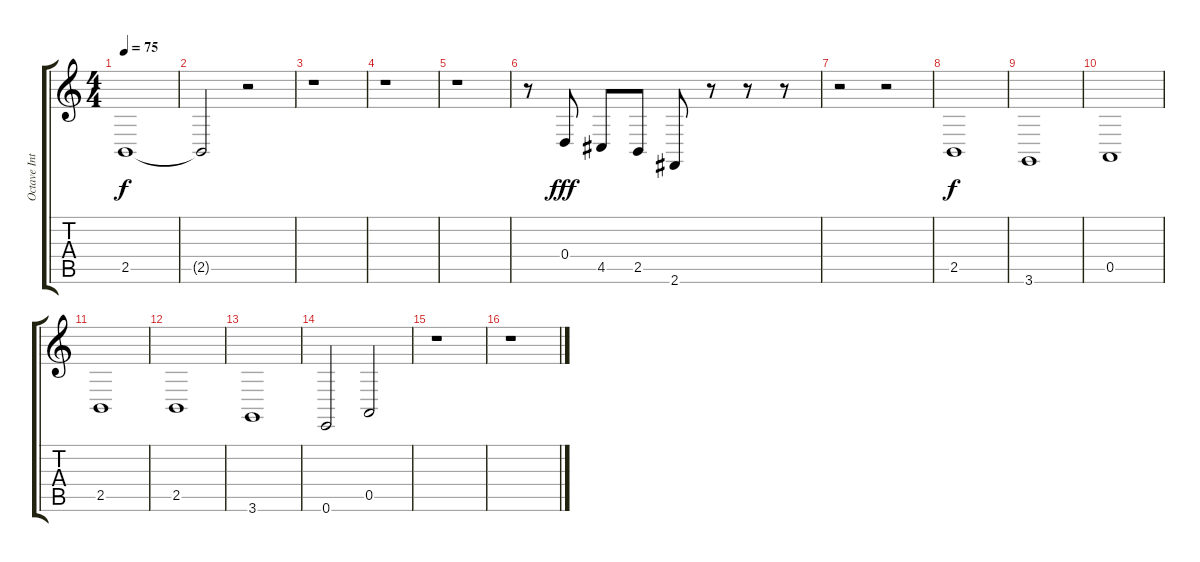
\track ("Octave Intensifier" "Octave Int") {instrument stringensemble1}
\staff {score tabs}
\tuning (E4 B3 G3 D3 A2 E2) {hide}
\ts (4 4)
\tempo 75
\clef g2
\ks c
2.5.1{dy f} |
2.5{t}.2 r.2 |
r.1 |
r.1 |
r.1 |
r.8 0.4.8{dy fff} 4.5.8 2.5.8 2.6.8 r.8 r.8 r.8 |
r.2 r.2 |
2.5.1{dy f} |
3.6.1 |
0.5.1 |
2.5.1 |
2.5.1 |
3.6.1 |
0.6.2 0.5.2 |
r.1 |
r.1
